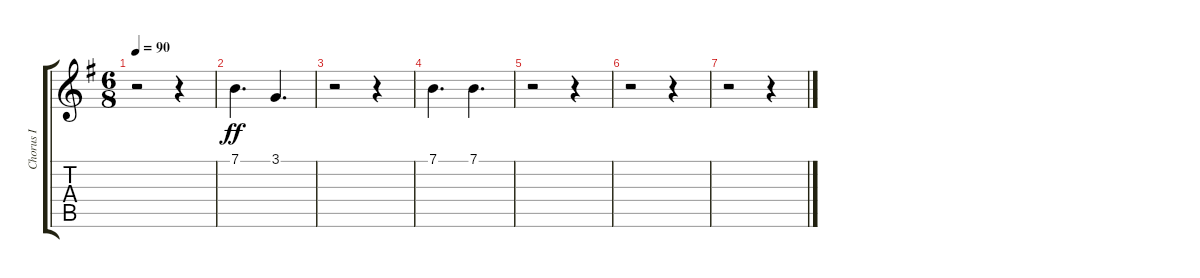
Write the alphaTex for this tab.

\track ("Chorus I" "Chorus I") {instrument voiceoohs}
\staff {score tabs}
\tuning (E4 B3 G3 D3 A2 E2) {hide}
\ts (6 8)
\tempo 90
\clef g2
\ks g
r.2{dy ff} r.4 |
7.1.4{d} 3.1.4{d} |
r.2 r.4 |
7.1.4{d} 7.1.4{d} |
r.2 r.4 |
r.2 r.4 |
r.2 r.4
